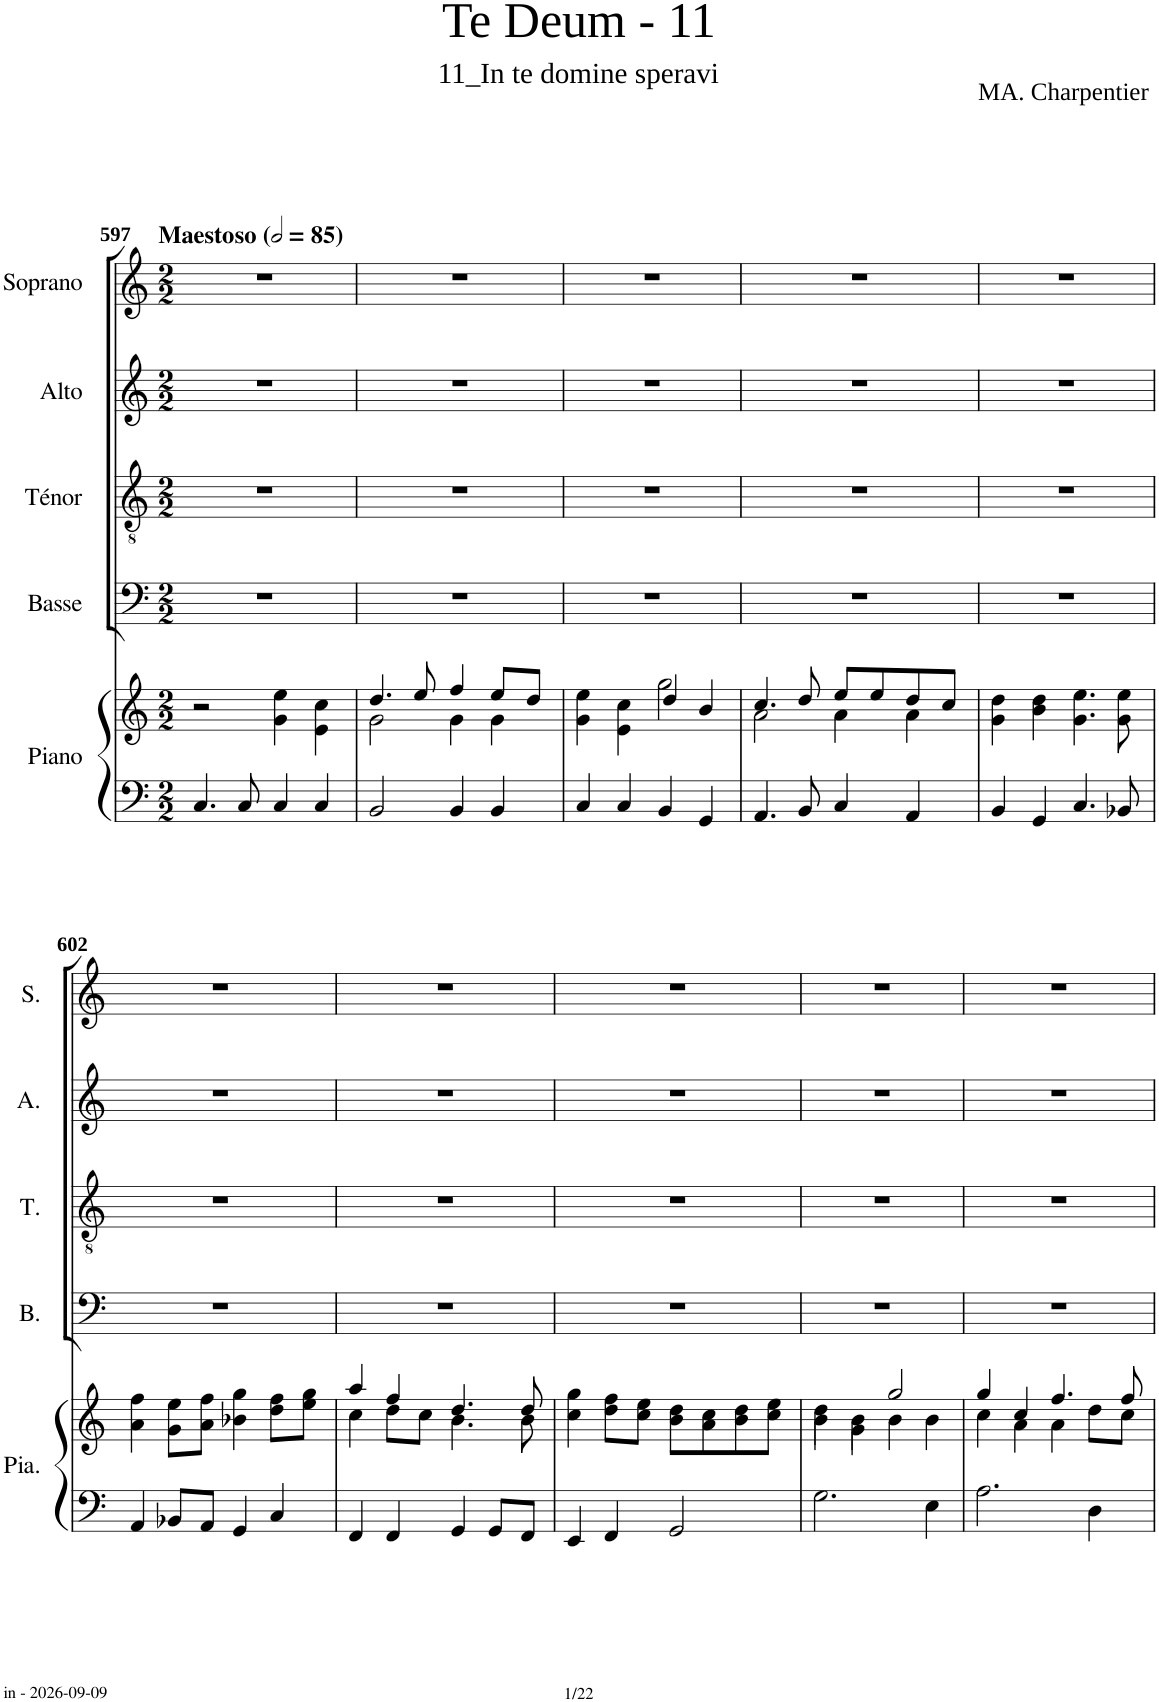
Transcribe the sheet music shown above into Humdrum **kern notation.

**kern	**kern	**kern	**kern	**kern	**kern
*part5	*part5	*part4	*part3	*part2	*part1
*staff6	*staff5	*staff4	*staff3	*staff2	*staff1
*I"Piano	*	*I"Basse	*I"Ténor	*I"Alto	*I"Soprano
*I'Pia.	*	*I'B.	*I'T.	*I'A.	*I'S.
*clefF4	*clefG2	*clefF4	*clefGv2	*clefG2	*clefG2
*k[]	*k[]	*k[]	*k[]	*k[]	*k[]
*M2/2	*M2/2	*M2/2	*M2/2	*M2/2	*M2/2
*MM170	*MM170	*MM170	*MM170	*MM170	*MM170
=597	=597	=597	=597	=597	=597
!	!	!	!	!	!LO:TX:a:B:t=Maestoso
4.C/	2r	1r	1r	1r	1r
8C/	.	.	.	.	.
4C/	4g\ 4ee\	.	.	.	.
4C/	4e\ 4cc\	.	.	.	.
=598	=598	=598	=598	=598	=598
*	*^	*	*	*	*
2BB/	4.dd/	2g\	1r	1r	1r	1r
.	8ee/	.	.	.	.	.
4BB/	4ff/	4g\	.	.	.	.
4BB/	8ee/L	4g\	.	.	.	.
.	8dd/J	.	.	.	.	.
=599	=599	=599	=599	=599	=599	=599
4C/	4g\ 4ee\	2ryy	1r	1r	1r	1r
4C/	4e\ 4cc\	.	.	.	.	.
4BB/	4dd/	2gg\	.	.	.	.
4GG/	4b/	.	.	.	.	.
=600	=600	=600	=600	=600	=600	=600
4.AA/	4.cc/	2a\	1r	1r	1r	1r
8BB/	8dd/	.	.	.	.	.
4C/	8ee/L	4a\	.	.	.	.
.	8ee/	.	.	.	.	.
4AA/	8dd/	4a\	.	.	.	.
.	8cc/J	.	.	.	.	.
*	*v	*v	*	*	*	*
=601	=601	=601	=601	=601	=601
4BB/	4g\ 4dd\	1r	1r	1r	1r
4GG/	4b\ 4dd\	.	.	.	.
4.C/	4.g\ 4.ee\	.	.	.	.
8BB-X/	8g\ 8ee\	.	.	.	.
!!LO:LB:g=z
=602	=602	=602	=602	=602	=602
4AA/	4a\ 4ff\	1r	1r	1r	1r
8BB-X/L	8g\ 8ee\L	.	.	.	.
8AA/J	8a\ 8ff\J	.	.	.	.
4GG/	4b-X\ 4gg\	.	.	.	.
4C/	8dd\ 8ff\L	.	.	.	.
.	8ee\ 8gg\J	.	.	.	.
=603	=603	=603	=603	=603	=603
*	*^	*	*	*	*
4FF/	4aa/	4cc\	1r	1r	1r	1r
4FF/	4ff/	8dd\L	.	.	.	.
.	.	8cc\J	.	.	.	.
4GG/	4.dd/	4.b\	.	.	.	.
8GG/L	.	.	.	.	.	.
8FF/J	8dd/	8b\	.	.	.	.
*	*v	*v	*	*	*	*
=604	=604	=604	=604	=604	=604
4EE/	4cc\ 4gg\	1r	1r	1r	1r
4FF/	8dd\ 8ff\L	.	.	.	.
.	8cc\ 8ee\J	.	.	.	.
2GG/	8b\ 8dd\L	.	.	.	.
.	8a\ 8cc\	.	.	.	.
.	8b\ 8dd\	.	.	.	.
.	8cc\ 8ee\J	.	.	.	.
=605	=605	=605	=605	=605	=605
*	*^	*	*	*	*
2.G\	4dd\	4b\	1r	1r	1r	1r
.	4b\	4g\	.	.	.	.
.	2gg/	4b\	.	.	.	.
4E\	.	4b\	.	.	.	.
=606	=606	=606	=606	=606	=606	=606
2.A\	4gg/	4cc\	1r	1r	1r	1r
.	4cc/	4a\	.	.	.	.
.	4.ff/	4a\	.	.	.	.
4D\	.	8dd\L	.	.	.	.
.	8ff/	8cc\J	.	.	.	.
*	*v	*v	*	*	*	*
=	=	=	=	=	=
*-	*-	*-	*-	*-	*-
